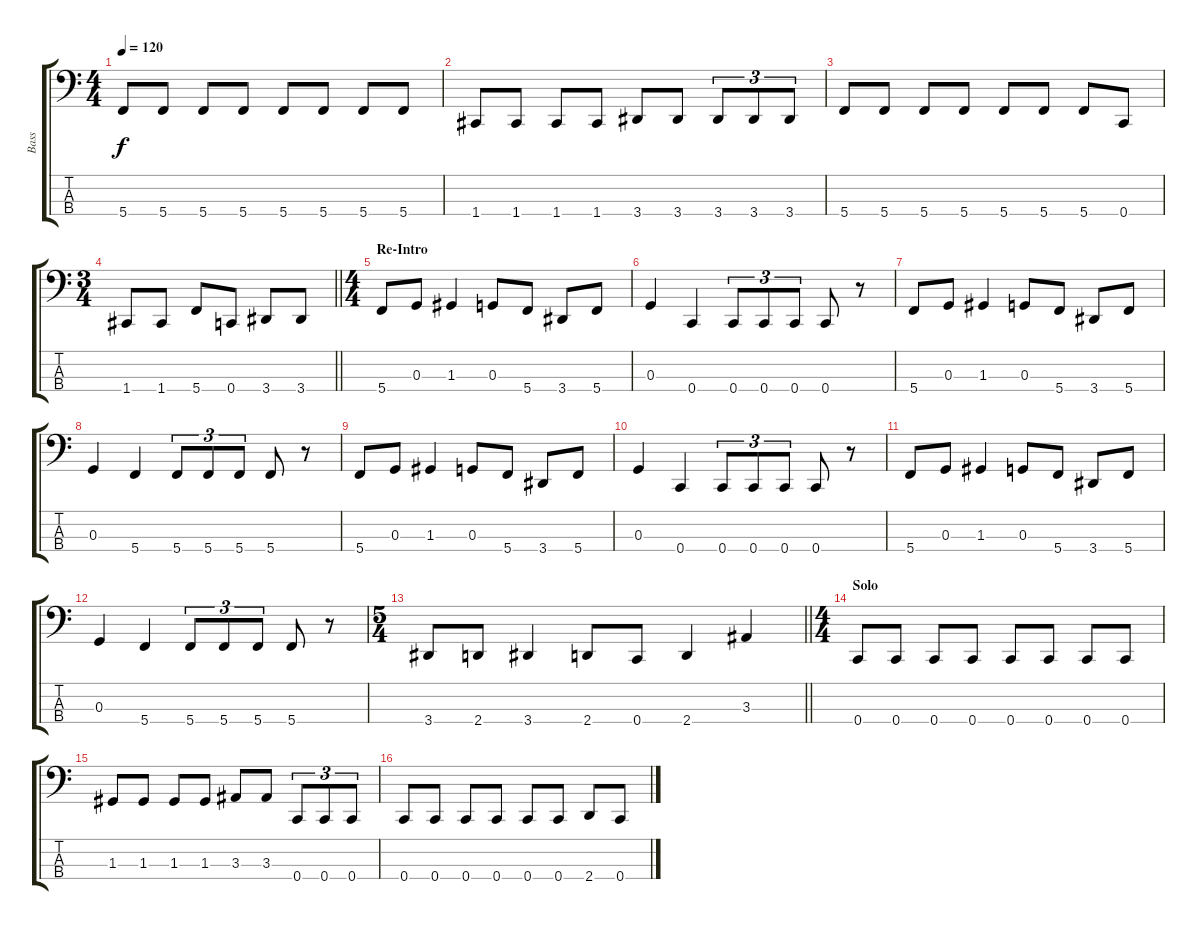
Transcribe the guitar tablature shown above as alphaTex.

\track ("Bass" "Bass") {instrument electricbasspick}
\staff {score tabs}
\tuning (F2 C2 G1 C1) {hide}
\ts (4 4)
\tempo 120
\clef f4
\ks c
5.4.8{dy f} 5.4.8 5.4.8 5.4.8 5.4.8 5.4.8 5.4.8 5.4.8 |
1.4.8 1.4.8 1.4.8 1.4.8 3.4.8 3.4.8 3.4.8{tu (3 2)} 3.4.8{tu (3 2)} 3.4.8{tu (3 2)} |
5.4.8 5.4.8 5.4.8 5.4.8 5.4.8 5.4.8 5.4.8 0.4.8 |
\ts (3 4)
\barLineRight lightlight
1.4.8 1.4.8 5.4.8 0.4.8 3.4.8 3.4.8 |
\ts (4 4)
\section ("" "Re-Intro")
5.4.8 0.3.8 1.3.4 0.3.8 5.4.8 3.4.8 5.4.8 |
0.3.4 0.4.4 0.4.8{tu (3 2)} 0.4.8{tu (3 2)} 0.4.8{tu (3 2)} 0.4.8 r.8 |
5.4.8 0.3.8 1.3.4 0.3.8 5.4.8 3.4.8 5.4.8 |
0.3.4 5.4.4 5.4.8{tu (3 2)} 5.4.8{tu (3 2)} 5.4.8{tu (3 2)} 5.4.8 r.8 |
5.4.8 0.3.8 1.3.4 0.3.8 5.4.8 3.4.8 5.4.8 |
0.3.4 0.4.4 0.4.8{tu (3 2)} 0.4.8{tu (3 2)} 0.4.8{tu (3 2)} 0.4.8 r.8 |
5.4.8 0.3.8 1.3.4 0.3.8 5.4.8 3.4.8 5.4.8 |
0.3.4 5.4.4 5.4.8{tu (3 2)} 5.4.8{tu (3 2)} 5.4.8{tu (3 2)} 5.4.8 r.8 |
\ts (5 4)
\barLineRight lightlight
3.4.8 2.4.8 3.4.4 2.4.8 0.4.8 2.4.4 3.3.4 |
\ts (4 4)
\section ("" "Solo")
0.4.8 0.4.8 0.4.8 0.4.8 0.4.8 0.4.8 0.4.8 0.4.8 |
1.3.8 1.3.8 1.3.8 1.3.8 3.3.8 3.3.8 0.4.8{tu (3 2)} 0.4.8{tu (3 2)} 0.4.8{tu (3 2)} |
0.4.8 0.4.8 0.4.8 0.4.8 0.4.8 0.4.8 2.4.8 0.4.8
